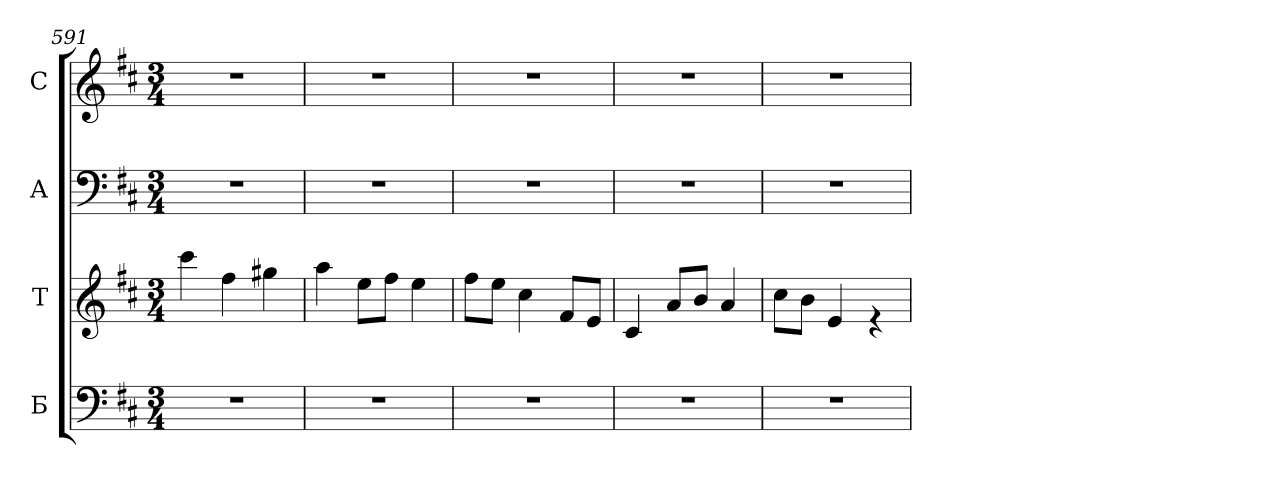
**kern	**kern	**kern	**kern
*part4	*part3	*part2	*part1
*staff4	*staff3	*staff2	*staff1
*I"Б	*I"Т	*I"А	*I"С
*clefF4	*clefG2	*clefF4	*clefG2
*k[f#c#]	*k[f#c#]	*k[f#c#]	*k[f#c#]
*D:	*D:	*D:	*D:
*M3/4	*M3/4	*M3/4	*M3/4
=591	=591	=591	=591
2.r	4ccc#\	2.r	2.r
.	4ff#\	.	.
.	4gg#X\	.	.
=592	=592	=592	=592
2.r	4aa\	2.r	2.r
.	8ee\L	.	.
.	8ff#\J	.	.
.	4ee\	.	.
=593	=593	=593	=593
2.r	8ff#\L	2.r	2.r
.	8ee\J	.	.
.	4cc#\	.	.
.	8f#/L	.	.
.	8e/J	.	.
=594	=594	=594	=594
2.r	4c#/	2.r	2.r
.	8a/L	.	.
.	8b/J	.	.
.	4a/	.	.
=595	=595	=595	=595
2.r	8cc#\L	2.r	2.r
.	8b\J	.	.
.	4e/	.	.
.	4re	.	.
=	=	=	=
*-	*-	*-	*-
